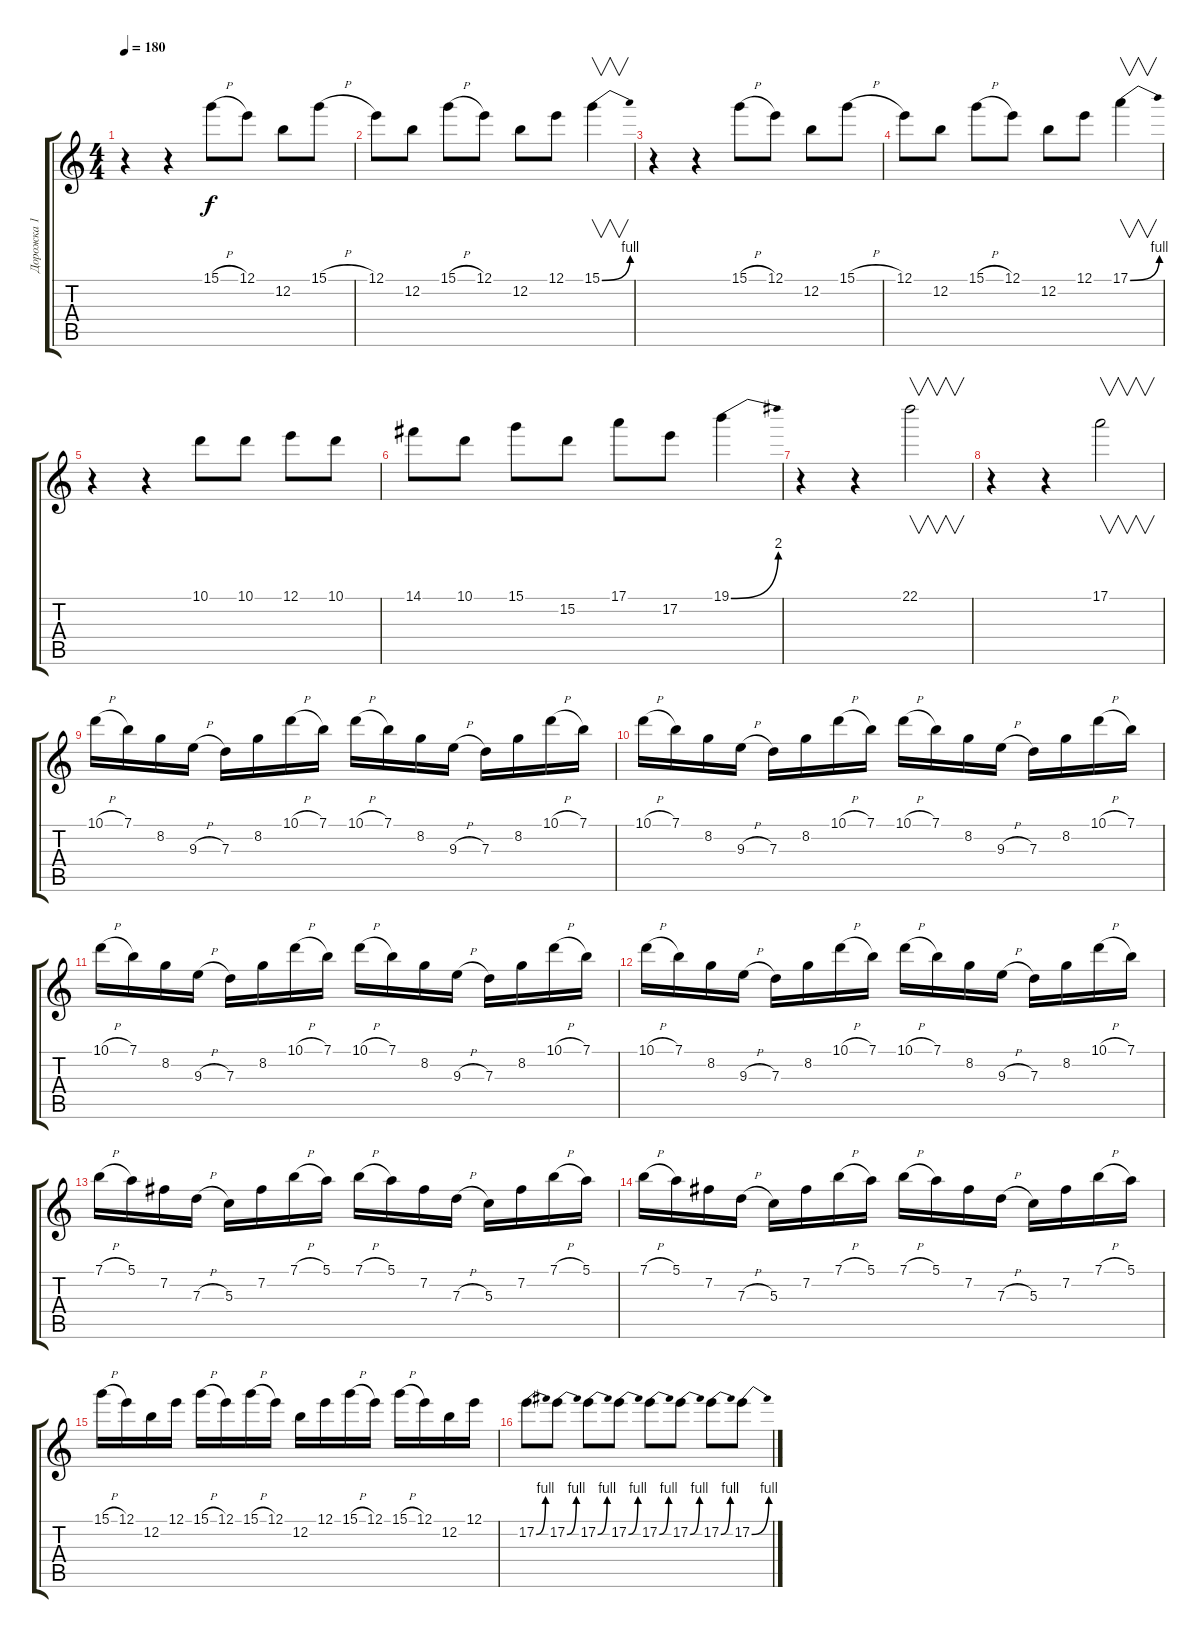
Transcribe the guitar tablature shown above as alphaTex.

\track ("Дорожка 1" "Дорожка 1") {instrument overdrivenguitar}
\staff {score tabs}
\tuning (E4 B3 G3 D3 A2 D2) {hide}
\ts (4 4)
\tempo 180
\clef g2
\ks c
r.4{dy f} r.4 15.1{h}.8 12.1.8 12.2.8 15.1{h}.8 |
12.1.8 12.2.8 15.1{h}.8 12.1.8 12.2.8 12.1.8 15.1{be (bend 0 0 60 4)}.4{v} |
r.4 r.4 15.1{h}.8 12.1.8 12.2.8 15.1{h}.8 |
12.1.8 12.2.8 15.1{h}.8 12.1.8 12.2.8 12.1.8 17.1{be (bend 0 0 60 4)}.4{v} |
r.4 r.4 10.1.8 10.1.8 12.1.8 10.1.8 |
14.1.8 10.1.8 15.1.8 15.2.8 17.1.8 17.2.8 19.1{be (bend 0 0 60 8)}.4 |
r.4 r.4 22.1.2{v} |
r.4 r.4 17.1.2{v} |
10.1{h}.16 7.1.16 8.2.16 9.3{h}.16 7.3.16 8.2.16 10.1{h}.16 7.1.16 10.1{h}.16 7.1.16 8.2.16 9.3{h}.16 7.3.16 8.2.16 10.1{h}.16 7.1.16 |
10.1{h}.16 7.1.16 8.2.16 9.3{h}.16 7.3.16 8.2.16 10.1{h}.16 7.1.16 10.1{h}.16 7.1.16 8.2.16 9.3{h}.16 7.3.16 8.2.16 10.1{h}.16 7.1.16 |
10.1{h}.16 7.1.16 8.2.16 9.3{h}.16 7.3.16 8.2.16 10.1{h}.16 7.1.16 10.1{h}.16 7.1.16 8.2.16 9.3{h}.16 7.3.16 8.2.16 10.1{h}.16 7.1.16 |
10.1{h}.16 7.1.16 8.2.16 9.3{h}.16 7.3.16 8.2.16 10.1{h}.16 7.1.16 10.1{h}.16 7.1.16 8.2.16 9.3{h}.16 7.3.16 8.2.16 10.1{h}.16 7.1.16 |
7.1{h}.16 5.1.16 7.2.16 7.3{h}.16 5.3.16 7.2.16 7.1{h}.16 5.1.16 7.1{h}.16 5.1.16 7.2.16 7.3{h}.16 5.3.16 7.2.16 7.1{h}.16 5.1.16 |
7.1{h}.16 5.1.16 7.2.16 7.3{h}.16 5.3.16 7.2.16 7.1{h}.16 5.1.16 7.1{h}.16 5.1.16 7.2.16 7.3{h}.16 5.3.16 7.2.16 7.1{h}.16 5.1.16 |
15.1{h}.16 12.1.16 12.2.16 12.1.16 15.1{h}.16 12.1.16 15.1{h}.16 12.1.16 12.2.16 12.1.16 15.1{h}.16 12.1.16 15.1{h}.16 12.1.16 12.2.16 12.1.16 |
17.2{be (bend 0 0 60 4)}.8 17.2{be (bend 0 0 60 4)}.8 17.2{be (bend 0 0 60 4)}.8 17.2{be (bend 0 0 60 4)}.8 17.2{be (bend 0 0 60 4)}.8 17.2{be (bend 0 0 60 4)}.8 17.2{be (bend 0 0 60 4)}.8 17.2{be (bend 0 0 60 4)}.8
